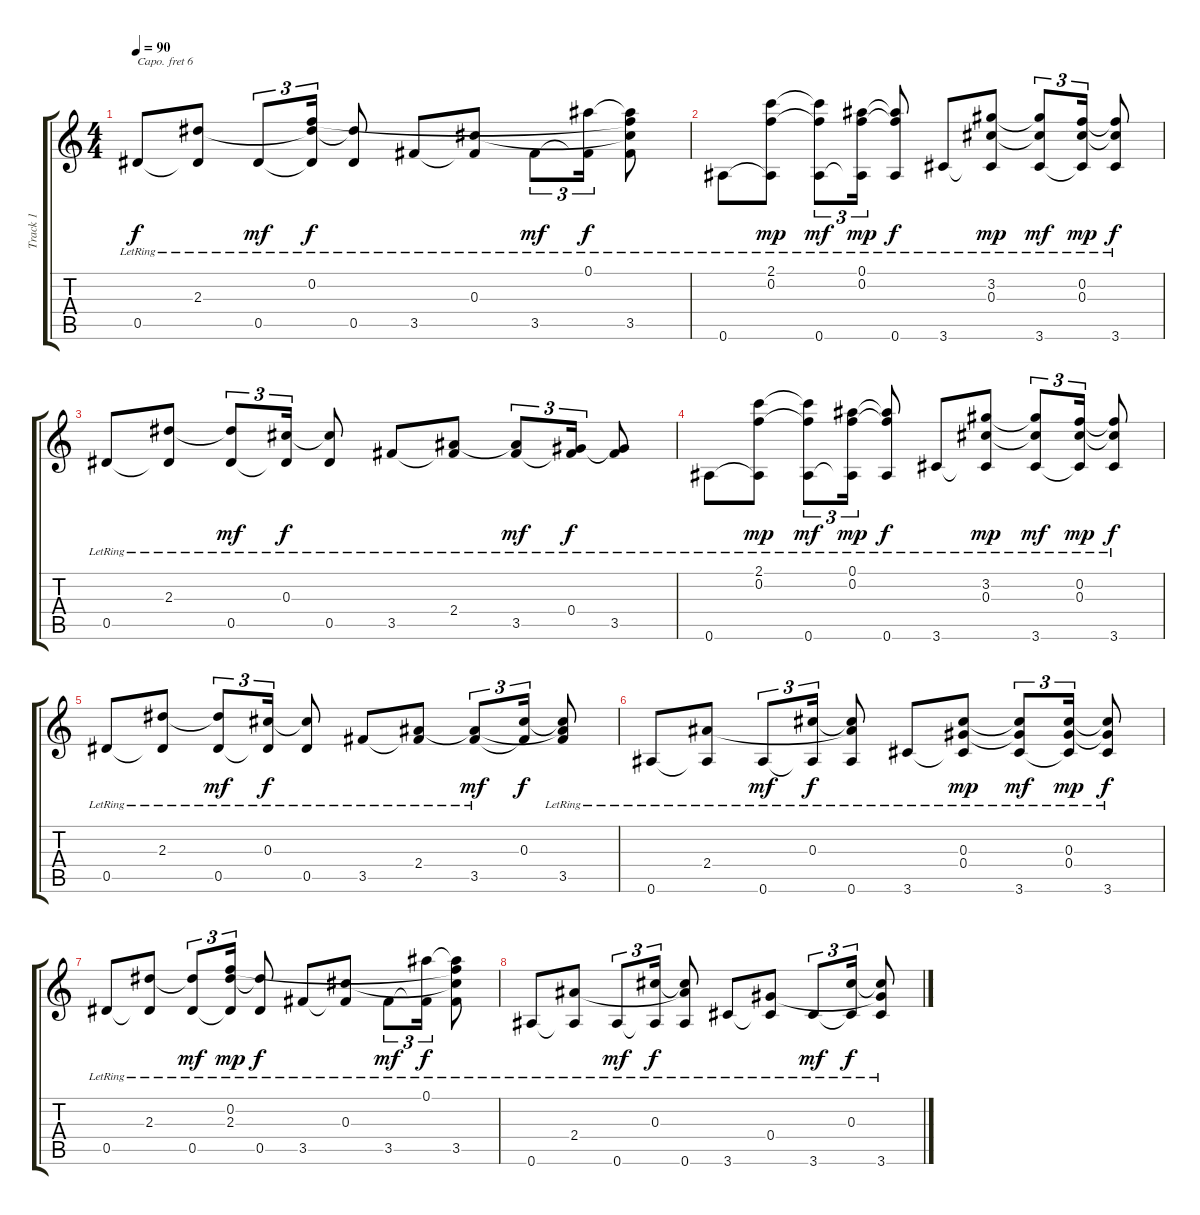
\track ("Track 1" "Track 1") {instrument acousticguitarnylon}
\staff {score tabs}
\capo 6
\tuning (E4 B3 G3 D3 A2 E2) {hide}
\ts (4 4)
\tempo 90
\clef g2
\ks c
0.5{lr}.8{dy f} (2.3{lr} 0.5{t}).8 0.5{lr}.8{tu (3 2) dy mf} (0.2{lr} 2.3{t} 0.5{t}).16{tu (3 2) dy f} (2.3{t} 0.5{lr}).8 3.5{lr}.8 (0.3{lr} 3.5{t}).8 3.5{lr}.8{tu (3 2) dy mf} (0.1{lr} 3.5{t}).16{tu (3 2) dy f} (0.1{t} 0.2{t} 0.3{t} 3.5{lr}).8 |
0.6{lr}.8 (2.1{lr} 0.2 0.6{t}).8{dy mp} (2.1{t} 0.2{t} 0.6{lr}).8{tu (3 2) dy mf} (0.1{lr} 0.2 0.6{t}).16{tu (3 2) dy mp} (0.1{t} 0.2{t} 0.6{lr}).8{dy f} 3.6{lr}.8 (3.2{lr} 0.3 3.6{t}).8{dy mp} (3.2{t} 0.3{t} 3.6{lr}).8{tu (3 2) dy mf} (0.2{lr} 0.3 3.6{t}).16{tu (3 2) dy mp} (0.2{t} 0.3{t} 3.6{lr}).8{dy f} |
0.5{lr}.8 (2.3{lr} 0.5{t}).8 (2.3{t} 0.5{lr}).8{tu (3 2) dy mf} (0.3{lr} 0.5{t}).16{tu (3 2) dy f} (0.3{t} 0.5{lr}).8 3.5{lr}.8 (2.4{lr} 3.5{t}).8 (2.4{t} 3.5{lr}).8{tu (3 2) dy mf} (0.4{lr} 3.5{t}).16{tu (3 2) dy f} (0.4{t} 3.5{lr}).8 |
0.6{lr}.8 (2.1{lr} 0.2 0.6{t}).8{dy mp} (2.1{t} 0.2{t} 0.6{lr}).8{tu (3 2) dy mf} (0.1{lr} 0.2 0.6{t}).16{tu (3 2) dy mp} (0.1{t} 0.2{t} 0.6{lr}).8{dy f} 3.6{lr}.8 (3.2{lr} 0.3 3.6{t}).8{dy mp} (3.2{t} 0.3{t} 3.6{lr}).8{tu (3 2) dy mf} (0.2{lr} 0.3 3.6{t}).16{tu (3 2) dy mp} (0.2{t} 0.3{t} 3.6{lr}).8{dy f} |
0.5{lr}.8 (2.3{lr} 0.5{t}).8 (2.3{t} 0.5{lr}).8{tu (3 2) dy mf} (0.3{lr} 0.5{t}).16{tu (3 2) dy f} (0.3{t} 0.5{lr}).8 3.5{lr}.8 (2.4{lr} 3.5{t}).8 (2.4{t} 3.5{lr}).8{tu (3 2) dy mf} (0.3 3.5{t}).16{tu (3 2) dy f} (0.3{t} 2.4{t} 3.5{lr}).8 |
0.6{lr}.8 (2.4{lr} 0.6{t}).8 0.6{lr}.8{tu (3 2) dy mf} (0.3{lr} 0.6{t}).16{tu (3 2) dy f} (0.3{t} 2.4{t} 0.6{lr}).8 3.6{lr}.8 (0.3 0.4{lr} 3.6{t}).8{dy mp} (0.3{t} 0.4{t} 3.6{lr}).8{tu (3 2) dy mf} (0.3{lr} 0.4 3.6{t}).16{tu (3 2) dy mp} (0.3{t} 0.4{t} 3.6{lr}).8{dy f} |
0.5{lr}.8 (2.3{lr} 0.5{t}).8 (2.3{t} 0.5{lr}).8{tu (3 2) dy mf} (0.2{lr} 2.3 0.5{t}).16{tu (3 2) dy mp} (2.3{t} 0.5{lr}).8{dy f} 3.5{lr}.8 (0.3{lr} 3.5{t}).8 3.5{lr}.8{tu (3 2) dy mf} (0.1{lr} 3.5{t}).16{tu (3 2) dy f} (0.1{t} 0.2{t} 0.3{t} 3.5{lr}).8 |
0.6{lr}.8 (2.4{lr} 0.6{t}).8 0.6{lr}.8{tu (3 2) dy mf} (0.3{lr} 0.6{t}).16{tu (3 2) dy f} (0.3{t} 2.4{t} 0.6{lr}).8 3.6{lr}.8 (0.4{lr} 3.6{t}).8 3.6{lr}.8{tu (3 2) dy mf} (0.3{lr} 3.6{t}).16{tu (3 2) dy f} (0.3{t} 0.4{t} 3.6{lr}).8
